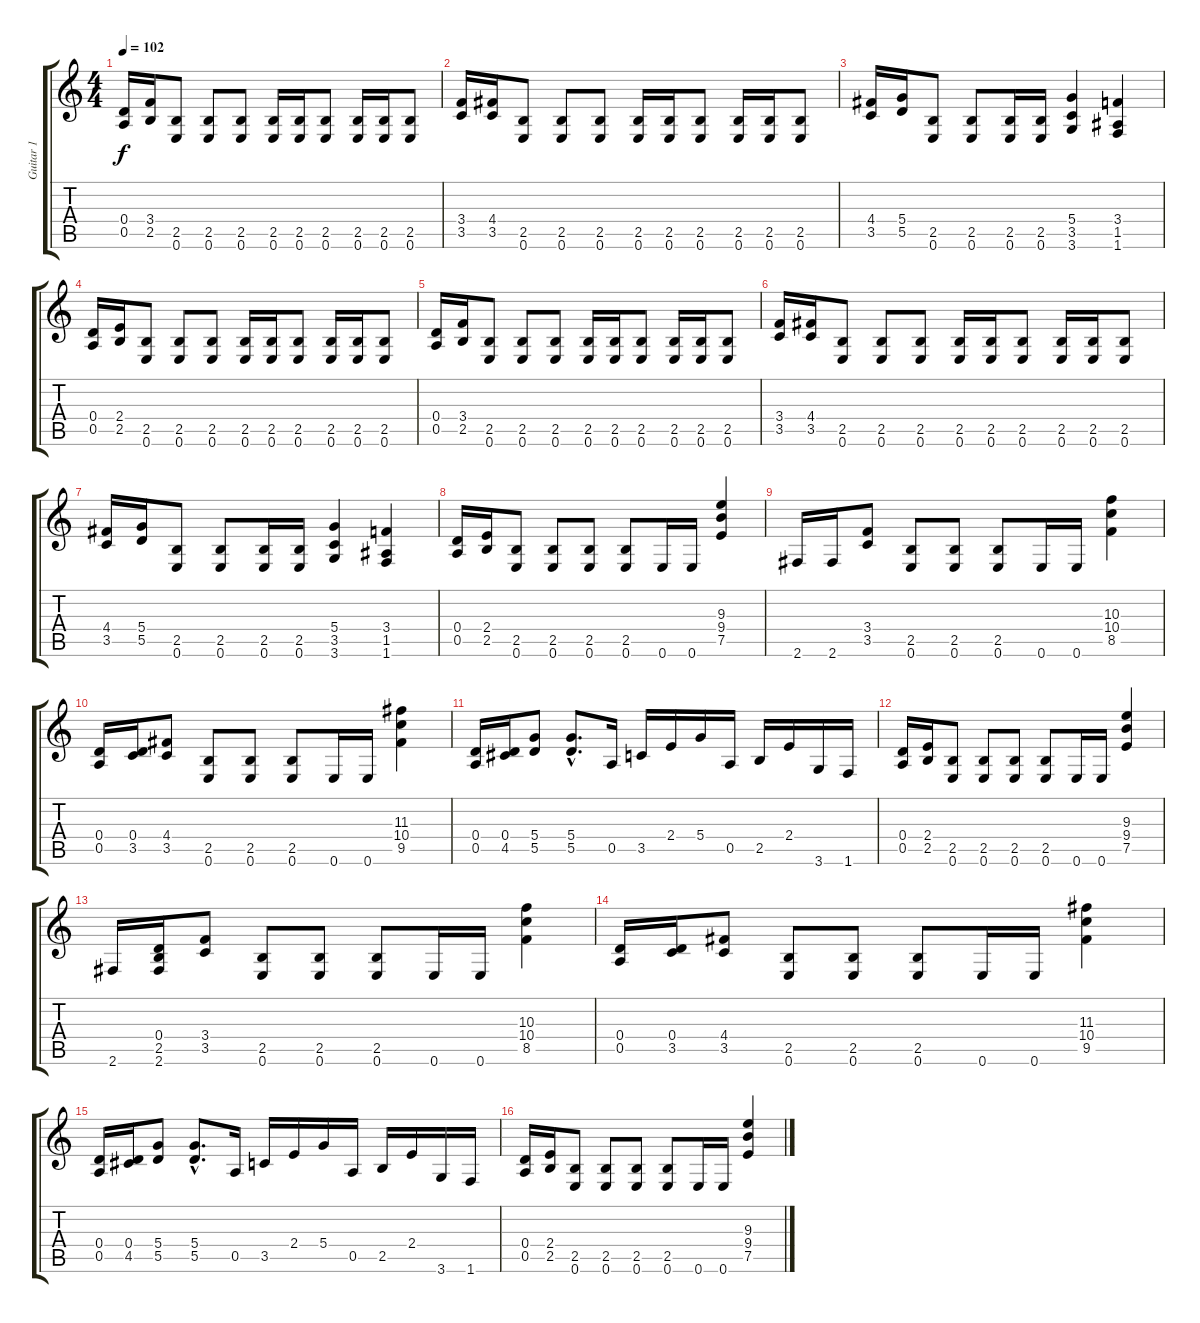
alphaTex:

\track ("Guitar 1" "Guitar 1") {instrument distortionguitar}
\staff {score tabs}
\tuning (E4 B3 G3 D3 A2 E2) {hide}
\ts (4 4)
\tempo 102
\clef g2
\ks c
(0.4 0.5).16{dy f} (3.4 2.5).16 (2.5 0.6).8 (2.5 0.6).8 (2.5 0.6).8 (2.5 0.6).16 (2.5 0.6).16 (2.5 0.6).8 (2.5 0.6).16 (2.5 0.6).16 (2.5 0.6).8 |
(3.4 3.5).16 (4.4 3.5).16 (2.5 0.6).8 (2.5 0.6).8 (2.5 0.6).8 (2.5 0.6).16 (2.5 0.6).16 (2.5 0.6).8 (2.5 0.6).16 (2.5 0.6).16 (2.5 0.6).8 |
(4.4 3.5).16 (5.4 5.5).16 (2.5 0.6).8 (2.5 0.6).8 (2.5 0.6).16 (2.5 0.6).16 (5.4 3.5 3.6).4 (3.4 1.5 1.6).4 |
(0.4 0.5).16 (2.4 2.5).16 (2.5 0.6).8 (2.5 0.6).8 (2.5 0.6).8 (2.5 0.6).16 (2.5 0.6).16 (2.5 0.6).8 (2.5 0.6).16 (2.5 0.6).16 (2.5 0.6).8 |
(0.4 0.5).16 (3.4 2.5).16 (2.5 0.6).8 (2.5 0.6).8 (2.5 0.6).8 (2.5 0.6).16 (2.5 0.6).16 (2.5 0.6).8 (2.5 0.6).16 (2.5 0.6).16 (2.5 0.6).8 |
(3.4 3.5).16 (4.4 3.5).16 (2.5 0.6).8 (2.5 0.6).8 (2.5 0.6).8 (2.5 0.6).16 (2.5 0.6).16 (2.5 0.6).8 (2.5 0.6).16 (2.5 0.6).16 (2.5 0.6).8 |
(4.4 3.5).16 (5.4 5.5).16 (2.5 0.6).8 (2.5 0.6).8 (2.5 0.6).16 (2.5 0.6).16 (5.4 3.5 3.6).4 (3.4 1.5 1.6).4 |
(0.4 0.5).16 (2.4 2.5).16 (2.5 0.6).8 (2.5 0.6).8 (2.5 0.6).8 (2.5 0.6).8 0.6.16 0.6.16 (9.3 9.4 7.5).4 |
2.6.16 2.6.16 (3.4 3.5).8 (2.5 0.6).8 (2.5 0.6).8 (2.5 0.6).8 0.6.16 0.6.16 (10.3 10.4 8.5).4 |
(0.4 0.5).16 (0.4 3.5).16 (4.4 3.5).8 (2.5 0.6).8 (2.5 0.6).8 (2.5 0.6).8 0.6.16 0.6.16 (11.3 10.4 9.5).4 |
(0.4 0.5).16 (0.4 4.5).16 (5.4 5.5).8 (5.4{hac} 5.5{hac}).8{d} 0.5.16 3.5.16 2.4.16 5.4.16 0.5.16 2.5.16 2.4.16 3.6.16 1.6.16 |
(0.4 0.5).16 (2.4 2.5).16 (2.5 0.6).8 (2.5 0.6).8 (2.5 0.6).8 (2.5 0.6).8 0.6.16 0.6.16 (9.3 9.4 7.5).4 |
2.6.16 (0.4 2.5 2.6).16 (3.4 3.5).8 (2.5 0.6).8 (2.5 0.6).8 (2.5 0.6).8 0.6.16 0.6.16 (10.3 10.4 8.5).4 |
(0.4 0.5).16 (0.4 3.5).16 (4.4 3.5).8 (2.5 0.6).8 (2.5 0.6).8 (2.5 0.6).8 0.6.16 0.6.16 (11.3 10.4 9.5).4 |
(0.4 0.5).16 (0.4 4.5).16 (5.4 5.5).8 (5.4{hac} 5.5{hac}).8{d} 0.5.16 3.5.16 2.4.16 5.4.16 0.5.16 2.5.16 2.4.16 3.6.16 1.6.16 |
(0.4 0.5).16 (2.4 2.5).16 (2.5 0.6).8 (2.5 0.6).8 (2.5 0.6).8 (2.5 0.6).8 0.6.16 0.6.16 (9.3 9.4 7.5).4
